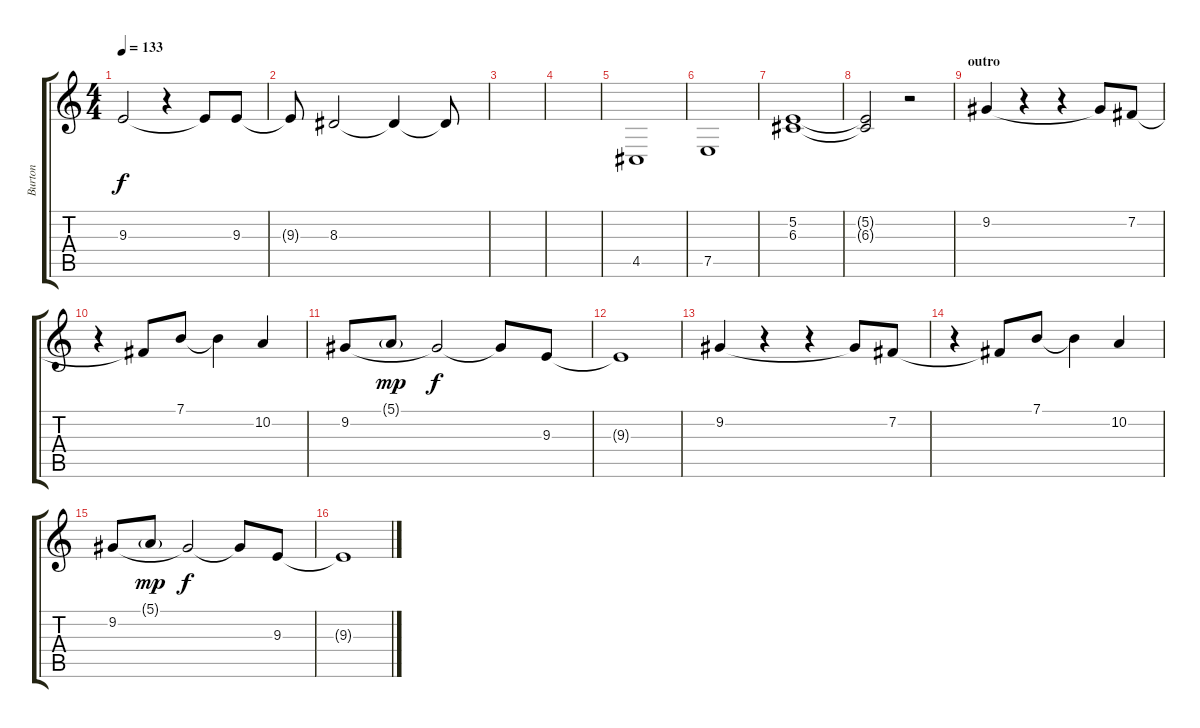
\track ("Burton" "Burton") {instrument pad8sweep}
\staff {score tabs}
\tuning (E4 B3 G3 D3 A2 E2) {hide}
\ts (4 4)
\tempo 133
\clef g2
\ks c
9.3.2{dy f} r.4 9.3{t}.8 9.3.8 |
9.3{t}.8 8.3.2 8.3{t}.4 8.3{t}.8 |
|
|
4.5.1 |
7.5.1 |
(5.2 6.3).1 |
(5.2{t} 6.3{t}).2 r.2 |
\section ("" "outro")
9.2.4 r.4 r.4 9.2{t}.8 7.2.8 |
r.4 7.2{t}.8 7.1.8 7.1{t}.4 10.2.4 |
9.2.8 5.1{g}.8{dy mp} 9.2{t}.2{dy f} 9.2{t}.8 9.3.8 |
9.3{t}.1 |
9.2.4 r.4 r.4 9.2{t}.8 7.2.8 |
r.4 7.2{t}.8 7.1.8 7.1{t}.4 10.2.4 |
9.2.8 5.1{g}.8{dy mp} 9.2{t}.2{dy f} 9.2{t}.8 9.3.8 |
9.3{t}.1
